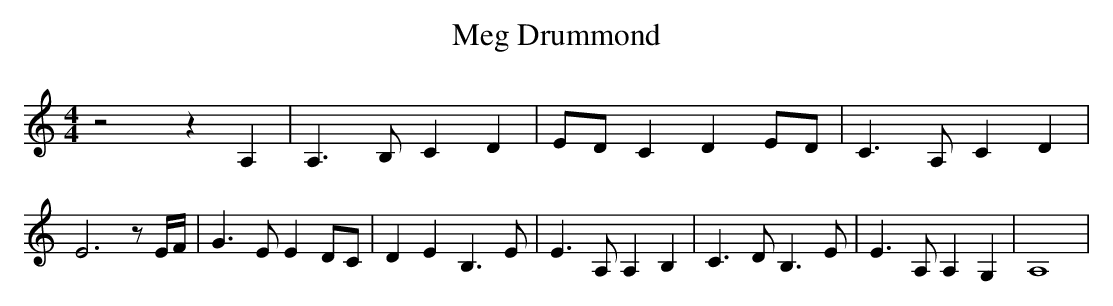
X:1
T:Meg Drummond
M:4/4
L:1/4
K:C
 z2 z A,| A,3/2 B,/2 C D| E/2D/2 C D E/2D/2| C3/2 A,/2 C D| E3 z/2 E/4F/4|\
 G3/2 E/2 E D/2C/2| D E B,3/2 E/2| E3/2 A,/2 A, B,| C3/2 D/2 B,3/2 E/2|\
 E3/2 A,/2 A, G,| A,4|
